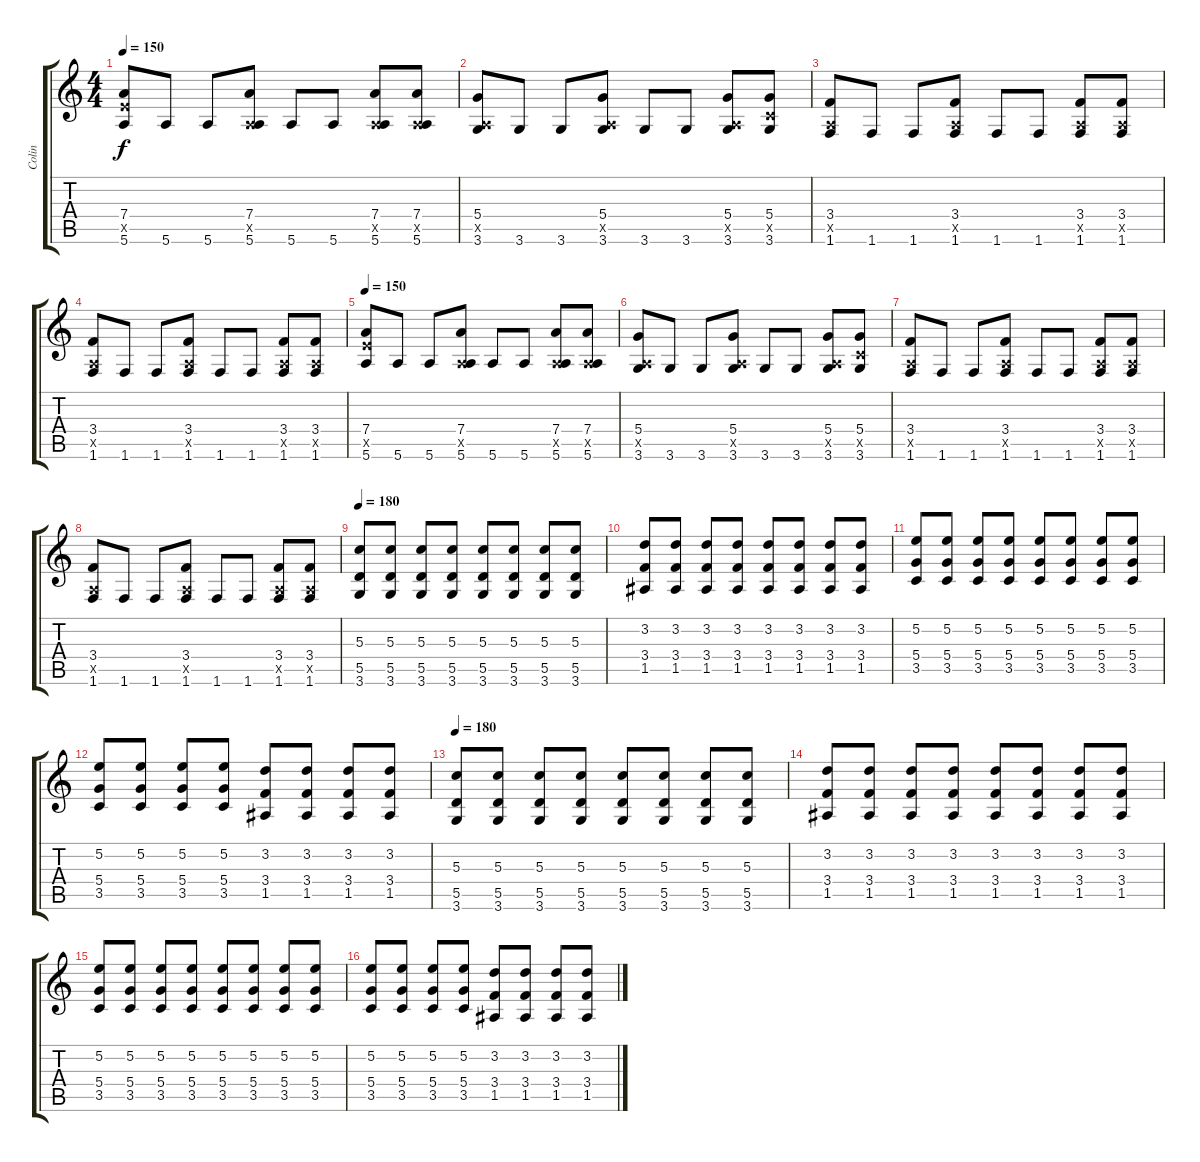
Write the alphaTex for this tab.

\track ("Colin" "Colin") {instrument distortionguitar}
\staff {score tabs}
\tuning (E4 B3 G3 D3 A2 E2) {hide}
\ts (4 4)
\tempo 150
\clef g2
\ks c
(7.4 7.5{x} 5.6).8{dy f} 5.6.8 5.6.8 (7.4 0.5{x} 5.6).8 5.6.8 5.6.8 (7.4 0.5{x} 5.6).8 (7.4 0.5{x} 5.6).8 |
(5.4 0.5{x} 3.6).8 3.6.8 3.6.8 (5.4 0.5{x} 3.6).8 3.6.8 3.6.8 (5.4 0.5{x} 3.6).8 (5.4 3.5{x} 3.6).8 |
(3.4 0.5{x} 1.6).8 1.6.8 1.6.8 (3.4 0.5{x} 1.6).8 1.6.8 1.6.8 (3.4 0.5{x} 1.6).8 (3.4 0.5{x} 1.6).8 |
(3.4 0.5{x} 1.6).8 1.6.8 1.6.8 (3.4 0.5{x} 1.6).8 1.6.8 1.6.8 (3.4 0.5{x} 1.6).8 (3.4 0.5{x} 1.6).8 |
\tempo 150
(7.4 7.5{x} 5.6).8 5.6.8 5.6.8 (7.4 0.5{x} 5.6).8 5.6.8 5.6.8 (7.4 0.5{x} 5.6).8 (7.4 0.5{x} 5.6).8 |
(5.4 0.5{x} 3.6).8 3.6.8 3.6.8 (5.4 0.5{x} 3.6).8 3.6.8 3.6.8 (5.4 0.5{x} 3.6).8 (5.4 3.5{x} 3.6).8 |
(3.4 0.5{x} 1.6).8 1.6.8 1.6.8 (3.4 0.5{x} 1.6).8 1.6.8 1.6.8 (3.4 0.5{x} 1.6).8 (3.4 0.5{x} 1.6).8 |
(3.4 0.5{x} 1.6).8 1.6.8 1.6.8 (3.4 0.5{x} 1.6).8 1.6.8 1.6.8 (3.4 0.5{x} 1.6).8 (3.4 0.5{x} 1.6).8 |
\tempo 180
(5.3 5.5 3.6).8 (5.3 5.5 3.6).8 (5.3 5.5 3.6).8 (5.3 5.5 3.6).8 (5.3 5.5 3.6).8 (5.3 5.5 3.6).8 (5.3 5.5 3.6).8 (5.3 5.5 3.6).8 |
(3.2 3.4 1.5).8 (3.2 3.4 1.5).8 (3.2 3.4 1.5).8 (3.2 3.4 1.5).8 (3.2 3.4 1.5).8 (3.2 3.4 1.5).8 (3.2 3.4 1.5).8 (3.2 3.4 1.5).8 |
(5.2 5.4 3.5).8 (5.2 5.4 3.5).8 (5.2 5.4 3.5).8 (5.2 5.4 3.5).8 (5.2 5.4 3.5).8 (5.2 5.4 3.5).8 (5.2 5.4 3.5).8 (5.2 5.4 3.5).8 |
(5.2 5.4 3.5).8 (5.2 5.4 3.5).8 (5.2 5.4 3.5).8 (5.2 5.4 3.5).8 (3.2 3.4 1.5).8 (3.2 3.4 1.5).8 (3.2 3.4 1.5).8 (3.2 3.4 1.5).8 |
\tempo 180
(5.3 5.5 3.6).8 (5.3 5.5 3.6).8 (5.3 5.5 3.6).8 (5.3 5.5 3.6).8 (5.3 5.5 3.6).8 (5.3 5.5 3.6).8 (5.3 5.5 3.6).8 (5.3 5.5 3.6).8 |
(3.2 3.4 1.5).8 (3.2 3.4 1.5).8 (3.2 3.4 1.5).8 (3.2 3.4 1.5).8 (3.2 3.4 1.5).8 (3.2 3.4 1.5).8 (3.2 3.4 1.5).8 (3.2 3.4 1.5).8 |
(5.2 5.4 3.5).8 (5.2 5.4 3.5).8 (5.2 5.4 3.5).8 (5.2 5.4 3.5).8 (5.2 5.4 3.5).8 (5.2 5.4 3.5).8 (5.2 5.4 3.5).8 (5.2 5.4 3.5).8 |
(5.2 5.4 3.5).8 (5.2 5.4 3.5).8 (5.2 5.4 3.5).8 (5.2 5.4 3.5).8 (3.2 3.4 1.5).8 (3.2 3.4 1.5).8 (3.2 3.4 1.5).8 (3.2 3.4 1.5).8
